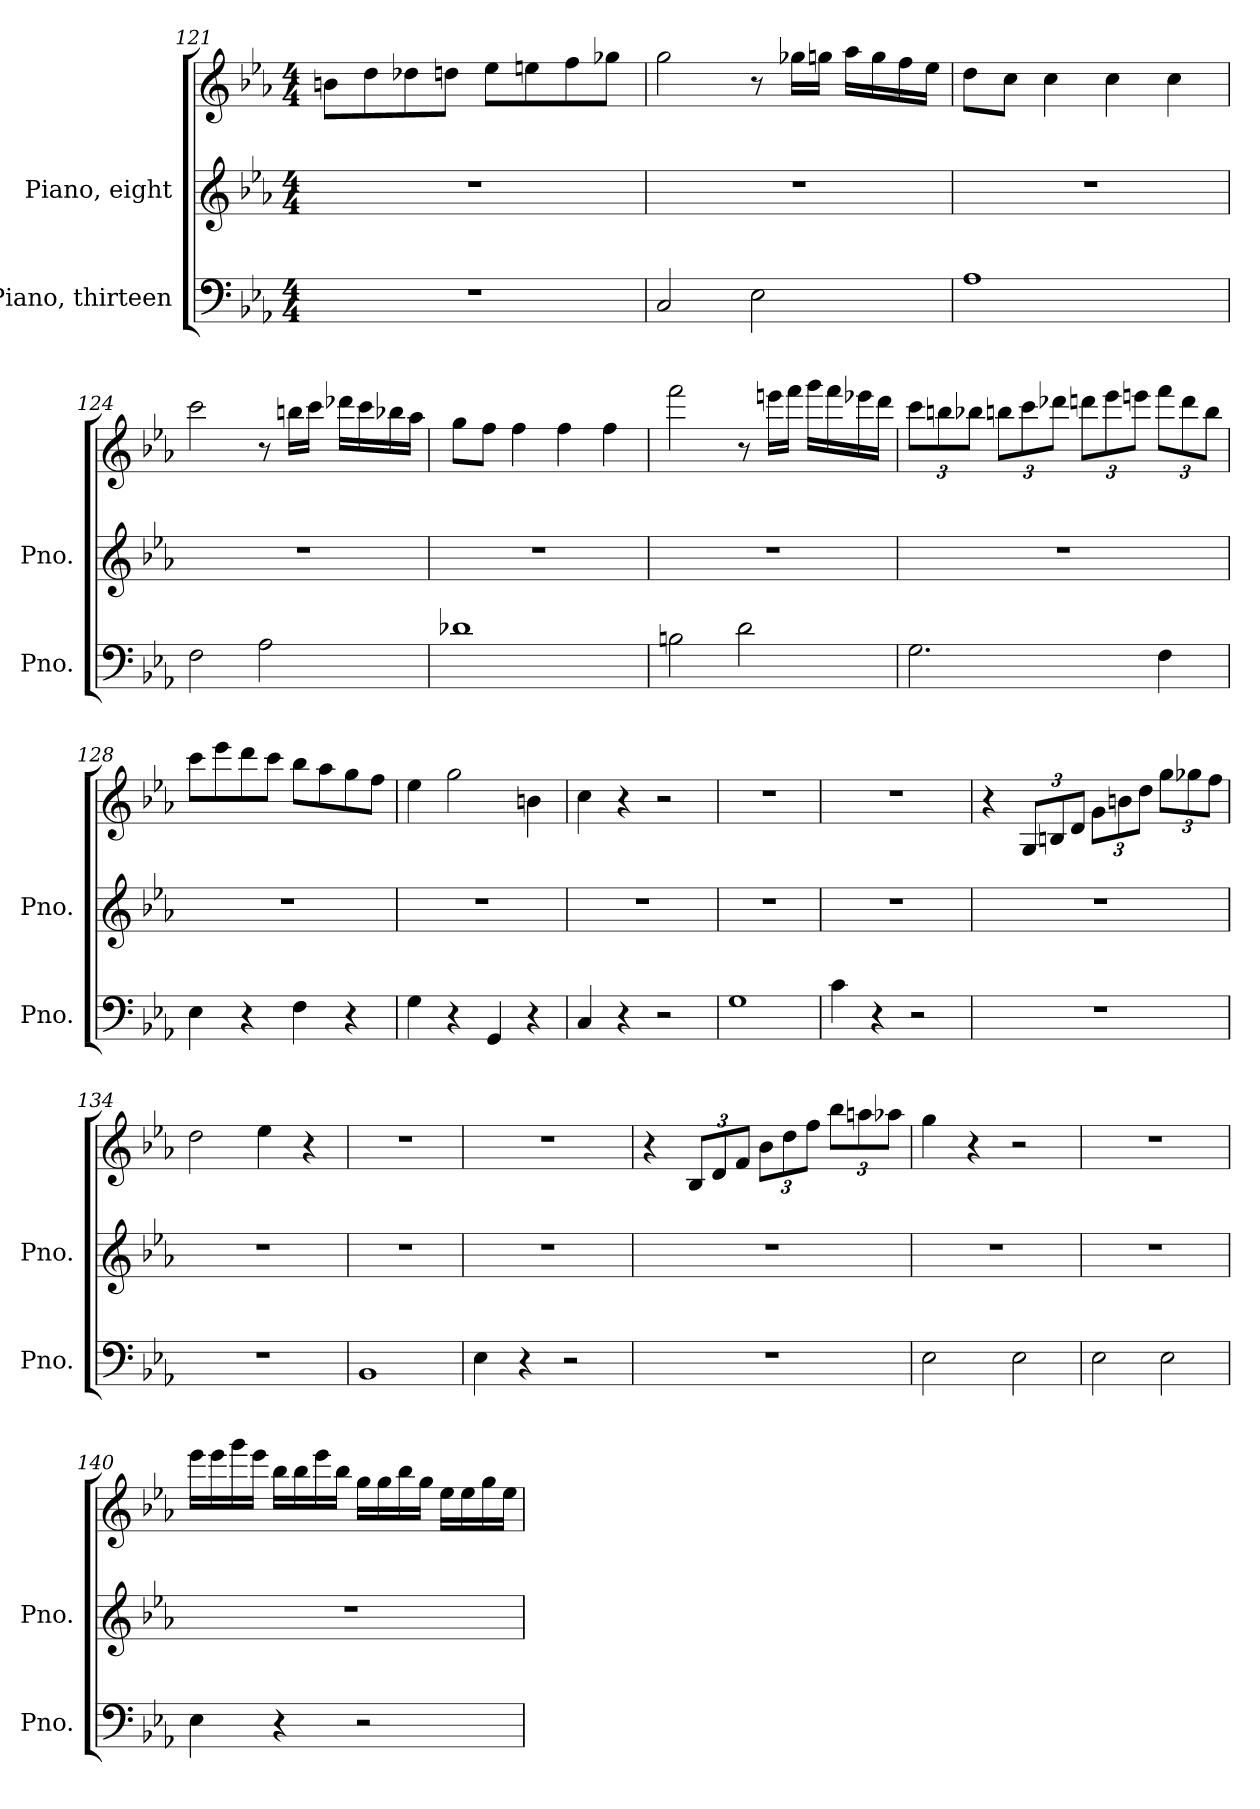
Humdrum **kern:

**kern	**kern	**kern
*part2	*part1	*part1
*staff3	*staff2	*staff1
*I"Piano, thirteen	*I"Piano, eight	*
*I'Pno.	*I'Pno.	*
*clefF4	*clefG2	*clefG2
*k[b-e-a-]	*k[b-e-a-]	*k[b-e-a-]
*M4/4	*M4/4	*M4/4
=121	=121	=121
1r	1r	8bn\L
.	.	8dd\
.	.	8dd-X\
.	.	8ddn\J
.	.	8ee-\L
.	.	8een\
.	.	8ff\
.	.	8gg-X\J
!!LO:PB:g=z
=122	=122	=122
2C/	1r	2gg\
2E-\	.	8r
.	.	16gg-X\LL
.	.	16ggn\JJ
.	.	16aa-\LL
.	.	16gg\
.	.	16ff\
.	.	16ee-\JJ
=123	=123	=123
1A-	1r	8dd\L
.	.	8cc\J
.	.	4cc\
.	.	4cc\
.	.	4cc\
=124	=124	=124
2F\	1r	2ccc\
2A-\	.	8r
.	.	16bbn\LL
.	.	16ccc\JJ
.	.	16ddd-X\LL
.	.	16ccc\
.	.	16bb-X\
.	.	16aa-\JJ
=125	=125	=125
1d-X	1r	8gg\L
.	.	8ff\J
.	.	4ff\
.	.	4ff\
.	.	4ff\
!!LO:LB:g=z
=126	=126	=126
2Bn\	1r	2fff\
2d\	.	8r
.	.	16eeen\LL
.	.	16fff\JJ
.	.	16ggg\LL
.	.	16fff\
.	.	16eee-X\
.	.	16ddd\JJ
=127	=127	=127
*	*	*Xbrackettup
2.G\	1r	12ccc\L
.	.	12bbn\
.	.	12bb-X\J
.	.	12bbn\L
.	.	12ccc\
.	.	12ddd-X\J
.	.	12dddn\L
.	.	12eee-\
.	.	12eeen\J
4F\	.	12fff\L
.	.	12ddd\
.	.	12bb\J
=128	=128	=128
4E-\	1r	8ccc\L
.	.	8eee-\
4r	.	8ddd\
.	.	8ccc\J
4F\	.	8bb-\L
.	.	8aa-\
4r	.	8gg\
.	.	8ff\J
!!LO:LB:g=z
=129	=129	=129
4G\	1r	4ee-\
4r	.	2gg\
4GG/	.	.
4r	.	4bn\
=130	=130	=130
4C/	1r	4cc\
4r	.	4r
2r	.	2r
=131	=131	=131
1G	1r	1r
=132	=132	=132
4c\	1r	1r
4r	.	.
2r	.	.
=133	=133	=133
1r	1r	4r
.	.	12G/L
.	.	12Bn/
.	.	12d/J
.	.	12g\L
.	.	12bn\
.	.	12dd\J
.	.	12gg\L
.	.	12gg-X\
.	.	12ff\J
=134	=134	=134
1r	1r	2dd\
.	.	4ee-\
.	.	4r
=135	=135	=135
1BB-	1r	1r
=136	=136	=136
4E-\	1r	1r
4r	.	.
2r	.	.
!!LO:LB:g=z
=137	=137	=137
1r	1r	4r
.	.	12B-/L
.	.	12d/
.	.	12f/J
.	.	12b-\L
.	.	12dd\
.	.	12ff\J
.	.	12bb-\L
.	.	12aan\
.	.	12aa-X\J
=138	=138	=138
2E-\	1r	4gg\
.	.	4r
2E-\	.	2r
=139	=139	=139
2E-\	1r	1r
2E-\	.	.
=140	=140	=140
4E-\	1r	16eee-\LL
.	.	16eee-\
.	.	16ggg\
.	.	16eee-\JJ
4r	.	16bb-\LL
.	.	16bb-\
.	.	16eee-\
.	.	16bb-\JJ
2r	.	16gg\LL
.	.	16gg\
.	.	16bb-\
.	.	16gg\JJ
.	.	16ee-\LL
.	.	16ee-\
.	.	16gg\
.	.	16ee-\JJ
=	=	=
*-	*-	*-
